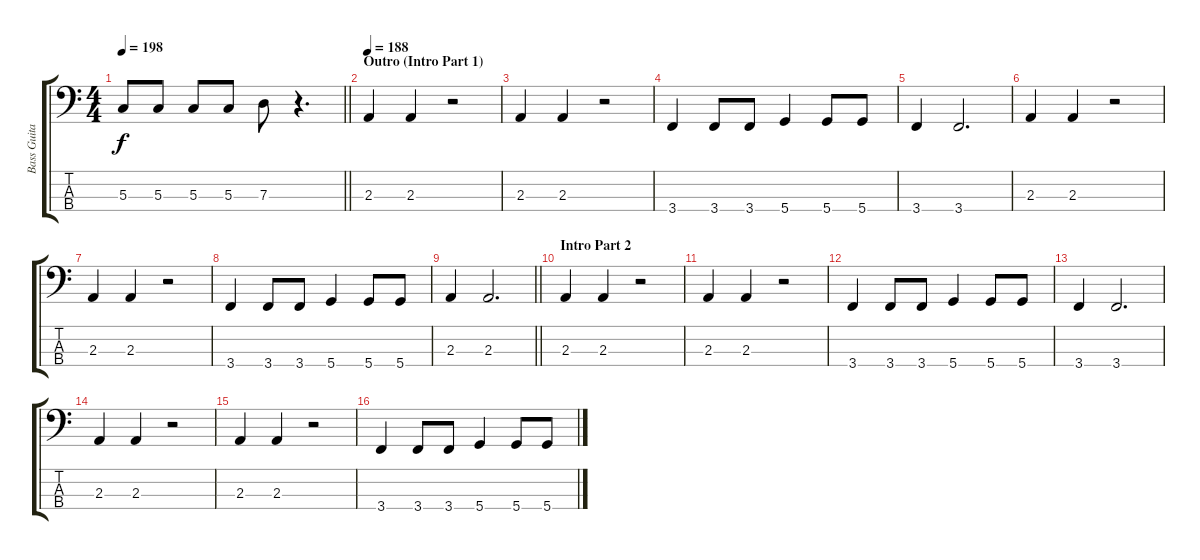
\track ("Bass Guitar" "Bass Guita") {instrument electricbassfinger}
\staff {score tabs}
\tuning (F2 C2 G1 D1) {hide}
\ts (4 4)
\tempo 198
\clef f4
\barLineRight lightlight
\ks c
5.3.8{dy f} 5.3.8 5.3.8 5.3.8 7.3.8 r.4{d} |
\section ("" "Outro (Intro Part 1)")
\tempo 188
2.3.4 2.3.4 r.2 |
2.3.4 2.3.4 r.2 |
3.4.4 3.4.8 3.4.8 5.4.4 5.4.8 5.4.8 |
3.4.4 3.4.2{d} |
2.3.4 2.3.4 r.2 |
2.3.4 2.3.4 r.2 |
3.4.4 3.4.8 3.4.8 5.4.4 5.4.8 5.4.8 |
\barLineRight lightlight
2.3.4 2.3.2{d} |
\section ("" "Intro Part 2")
2.3.4 2.3.4 r.2 |
2.3.4 2.3.4 r.2 |
3.4.4 3.4.8 3.4.8 5.4.4 5.4.8 5.4.8 |
3.4.4 3.4.2{d} |
2.3.4 2.3.4 r.2 |
2.3.4 2.3.4 r.2 |
3.4.4 3.4.8 3.4.8 5.4.4 5.4.8 5.4.8
